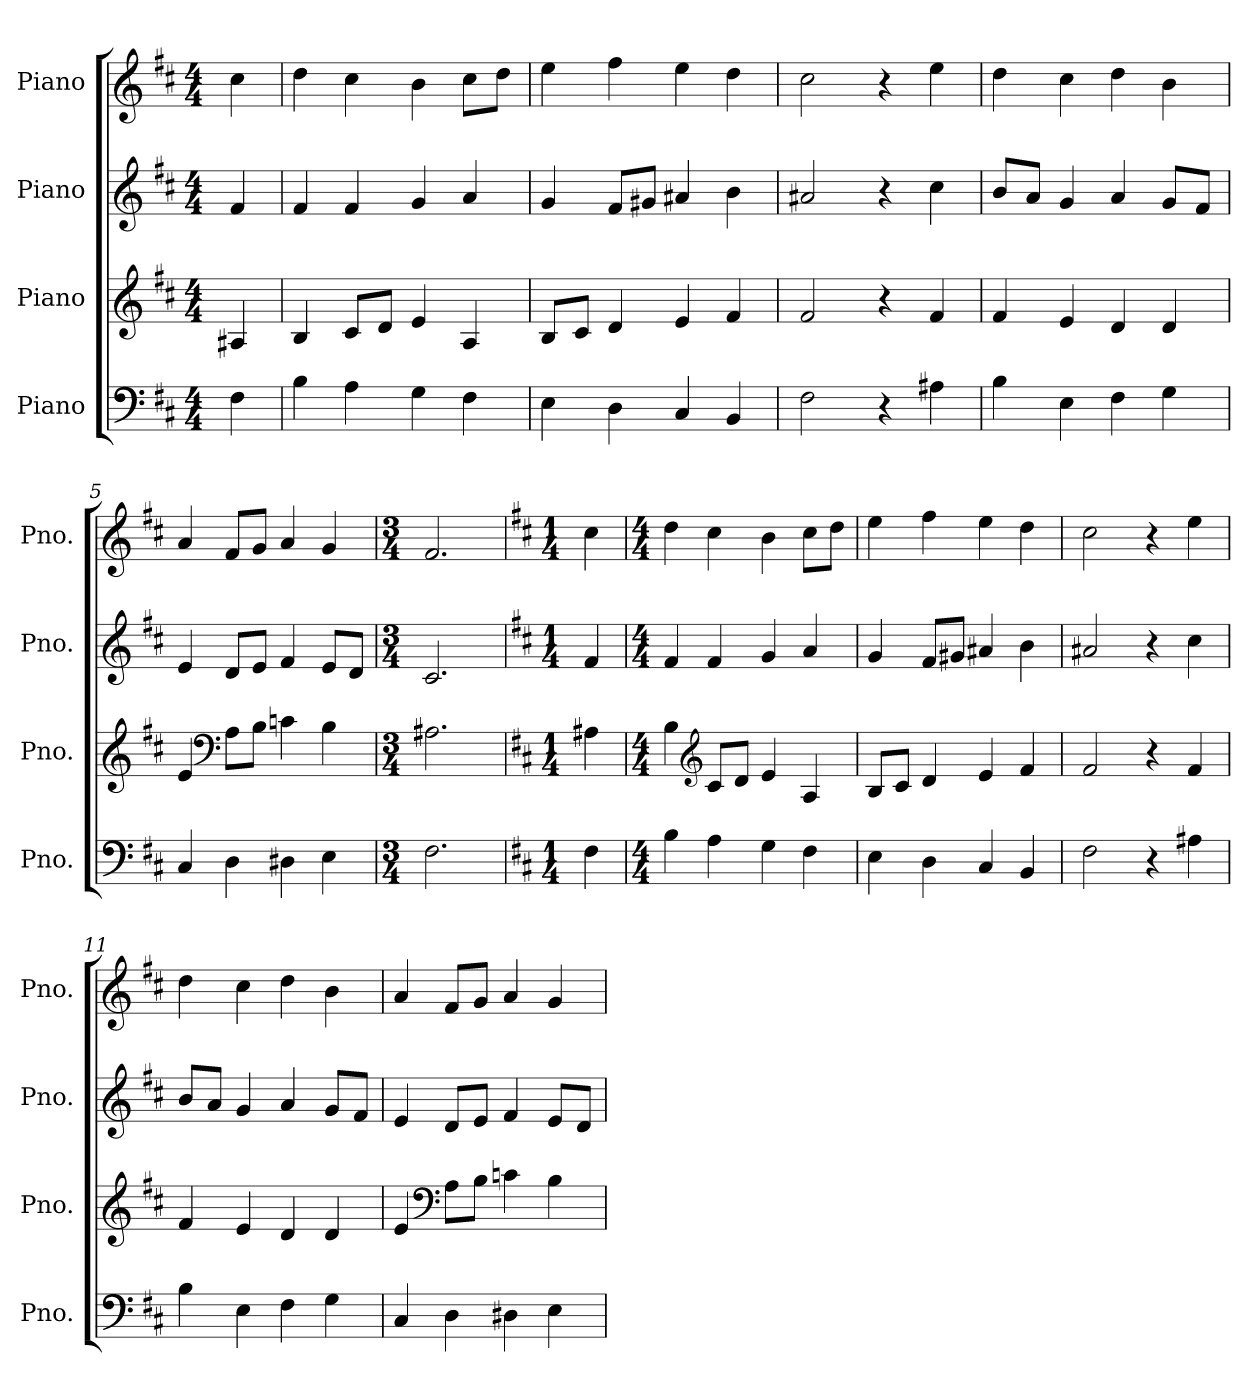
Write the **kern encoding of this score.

**kern	**kern	**kern	**kern
*part4	*part3	*part2	*part1
*staff4	*staff3	*staff2	*staff1
*I"Piano	*I"Piano	*I"Piano	*I"Piano
*I'Pno.	*I'Pno.	*I'Pno.	*I'Pno.
*clefF4	*clefG2	*clefG2	*clefG2
*k[f#c#]	*k[f#c#]	*k[f#c#]	*k[f#c#]
*M4/4	*M4/4	*M4/4	*M4/4
*MM120	*MM120	*MM120	*MM120
=	=	=	=
4F#\	4A#X/	4f#/	4cc#\
=1	=1	=1	=1
4B\	4B/	4f#/	4dd\
4A\	8c#/L	4f#/	4cc#\
.	8d/J	.	.
4G\	4e/	4g/	4b\
4F#\	4A/	4a/	8cc#\L
.	.	.	8dd\J
=2	=2	=2	=2
4E\	8B/L	4g/	4ee\
.	8c#/J	.	.
4D\	4d/	8f#/L	4ff#\
.	.	8g#X/J	.
4C#/	4e/	4a#X/	4ee\
4BB/	4f#/	4b\	4dd\
=3	=3	=3	=3
2F#\	2f#/	2a#X/	2cc#\
4r	4r	4r	4r
4A#X\	4f#/	4cc#\	4ee\
=4	=4	=4	=4
4B\	4f#/	8b/L	4dd\
.	.	8a/J	.
4E\	4e/	4g/	4cc#\
4F#\	4d/	4a/	4dd\
4G\	4d/	8g/L	4b\
.	.	8f#/J	.
=5	=5	=5	=5
4C#/	4e/	4e/	4a/
*	*clefF4	*	*
4D\	8A\L	8d/L	8f#/L
.	8B\J	8e/J	8g/J
4D#X\	4cn\	4f#/	4a/
4E\	4B\	8e/L	4g/
.	.	8d/J	.
!!LO:LB:g=z
=6	=6	=6	=6
*M3/4	*M3/4	*M3/4	*M3/4
2.F#\	2.A#X\	2.c#/	2.f#/
=7	=7	=7	=7
*k[f#c#]	*k[f#c#]	*k[f#c#]	*k[f#c#]
*M1/4	*M1/4	*M1/4	*M1/4
4F#\	4A#X\	4f#/	4cc#\
=8	=8	=8	=8
*M4/4	*M4/4	*M4/4	*M4/4
4B\	4B\	4f#/	4dd\
*	*clefG2	*	*
4A\	8c#/L	4f#/	4cc#\
.	8d/J	.	.
4G\	4e/	4g/	4b\
4F#\	4A/	4a/	8cc#\L
.	.	.	8dd\J
=9	=9	=9	=9
4E\	8B/L	4g/	4ee\
.	8c#/J	.	.
4D\	4d/	8f#/L	4ff#\
.	.	8g#X/J	.
4C#/	4e/	4a#X/	4ee\
4BB/	4f#/	4b\	4dd\
=10	=10	=10	=10
2F#\	2f#/	2a#X/	2cc#\
4r	4r	4r	4r
4A#X\	4f#/	4cc#\	4ee\
=11	=11	=11	=11
4B\	4f#/	8b/L	4dd\
.	.	8a/J	.
4E\	4e/	4g/	4cc#\
4F#\	4d/	4a/	4dd\
4G\	4d/	8g/L	4b\
.	.	8f#/J	.
!!LO:LB:g=z
=12	=12	=12	=12
4C#/	4e/	4e/	4a/
*	*clefF4	*	*
4D\	8A\L	8d/L	8f#/L
.	8B\J	8e/J	8g/J
4D#X\	4cn\	4f#/	4a/
4E\	4B\	8e/L	4g/
.	.	8d/J	.
=	=	=	=
*-	*-	*-	*-
